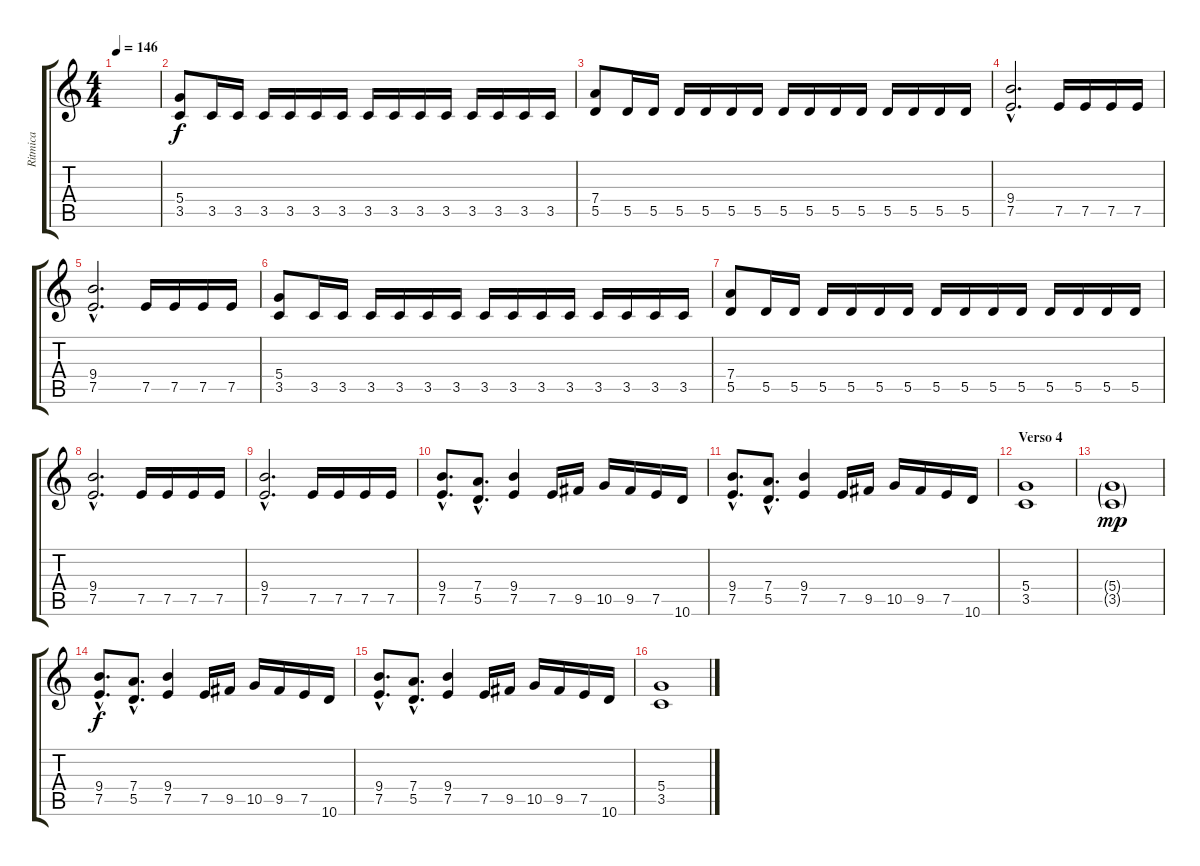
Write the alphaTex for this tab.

\track ("Ritmica" "Ritmica") {instrument distortionguitar}
\staff {score tabs}
\tuning (E4 B3 G3 D3 A2 E2) {hide}
\ts (4 4)
\tempo 146
\clef g2
\ks c
|
(5.4 3.5).8 3.5.16 3.5.16 3.5.16 3.5.16 3.5.16 3.5.16 3.5.16 3.5.16 3.5.16 3.5.16 3.5.16 3.5.16 3.5.16 3.5.16 |
(7.4 5.5).8 5.5.16 5.5.16 5.5.16 5.5.16 5.5.16 5.5.16 5.5.16 5.5.16 5.5.16 5.5.16 5.5.16 5.5.16 5.5.16 5.5.16 |
(9.4{hac} 7.5{hac}).2{d} 7.5.16 7.5.16 7.5.16 7.5.16 |
(9.4{hac} 7.5{hac}).2{d} 7.5.16 7.5.16 7.5.16 7.5.16 |
(5.4 3.5).8 3.5.16 3.5.16 3.5.16 3.5.16 3.5.16 3.5.16 3.5.16 3.5.16 3.5.16 3.5.16 3.5.16 3.5.16 3.5.16 3.5.16 |
(7.4 5.5).8 5.5.16 5.5.16 5.5.16 5.5.16 5.5.16 5.5.16 5.5.16 5.5.16 5.5.16 5.5.16 5.5.16 5.5.16 5.5.16 5.5.16 |
(9.4{hac} 7.5{hac}).2{d} 7.5.16 7.5.16 7.5.16 7.5.16 |
(9.4{hac} 7.5{hac}).2{d} 7.5.16 7.5.16 7.5.16 7.5.16 |
(9.4{hac} 7.5{hac}).8{d} (7.4{hac} 5.5{hac}).8{d} (9.4 7.5).4 7.5.16 9.5.16 10.5.16 9.5.16 7.5.16 10.6.16 |
(9.4{hac} 7.5{hac}).8{d} (7.4{hac} 5.5{hac}).8{d} (9.4 7.5).4 7.5.16 9.5.16 10.5.16 9.5.16 7.5.16 10.6.16 |
\section ("" "Verso 4")
(5.4 3.5).1 |
(5.4{g} 3.5{g}).1{dy mp} |
(9.4{hac} 7.5{hac}).8{d dy f} (7.4{hac} 5.5{hac}).8{d} (9.4 7.5).4 7.5.16 9.5.16 10.5.16 9.5.16 7.5.16 10.6.16 |
(9.4{hac} 7.5{hac}).8{d} (7.4{hac} 5.5{hac}).8{d} (9.4 7.5).4 7.5.16 9.5.16 10.5.16 9.5.16 7.5.16 10.6.16 |
(5.4 3.5).1
